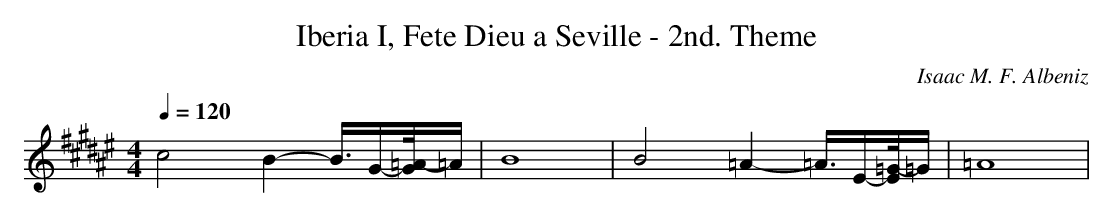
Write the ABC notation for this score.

X:1
T: Iberia I, Fete Dieu a Seville - 2nd. Theme
C: Isaac M. F. Albeniz
M: 4/4
L: 1/16
Q:1/4=120
K:F# % 6 sharps
c8 B4- B3/2G-[=A/2-G/2]=A| \
B16| \
B8 =A4- =A3/2E-[=G/2-E/2]=G| \
=A16| \
